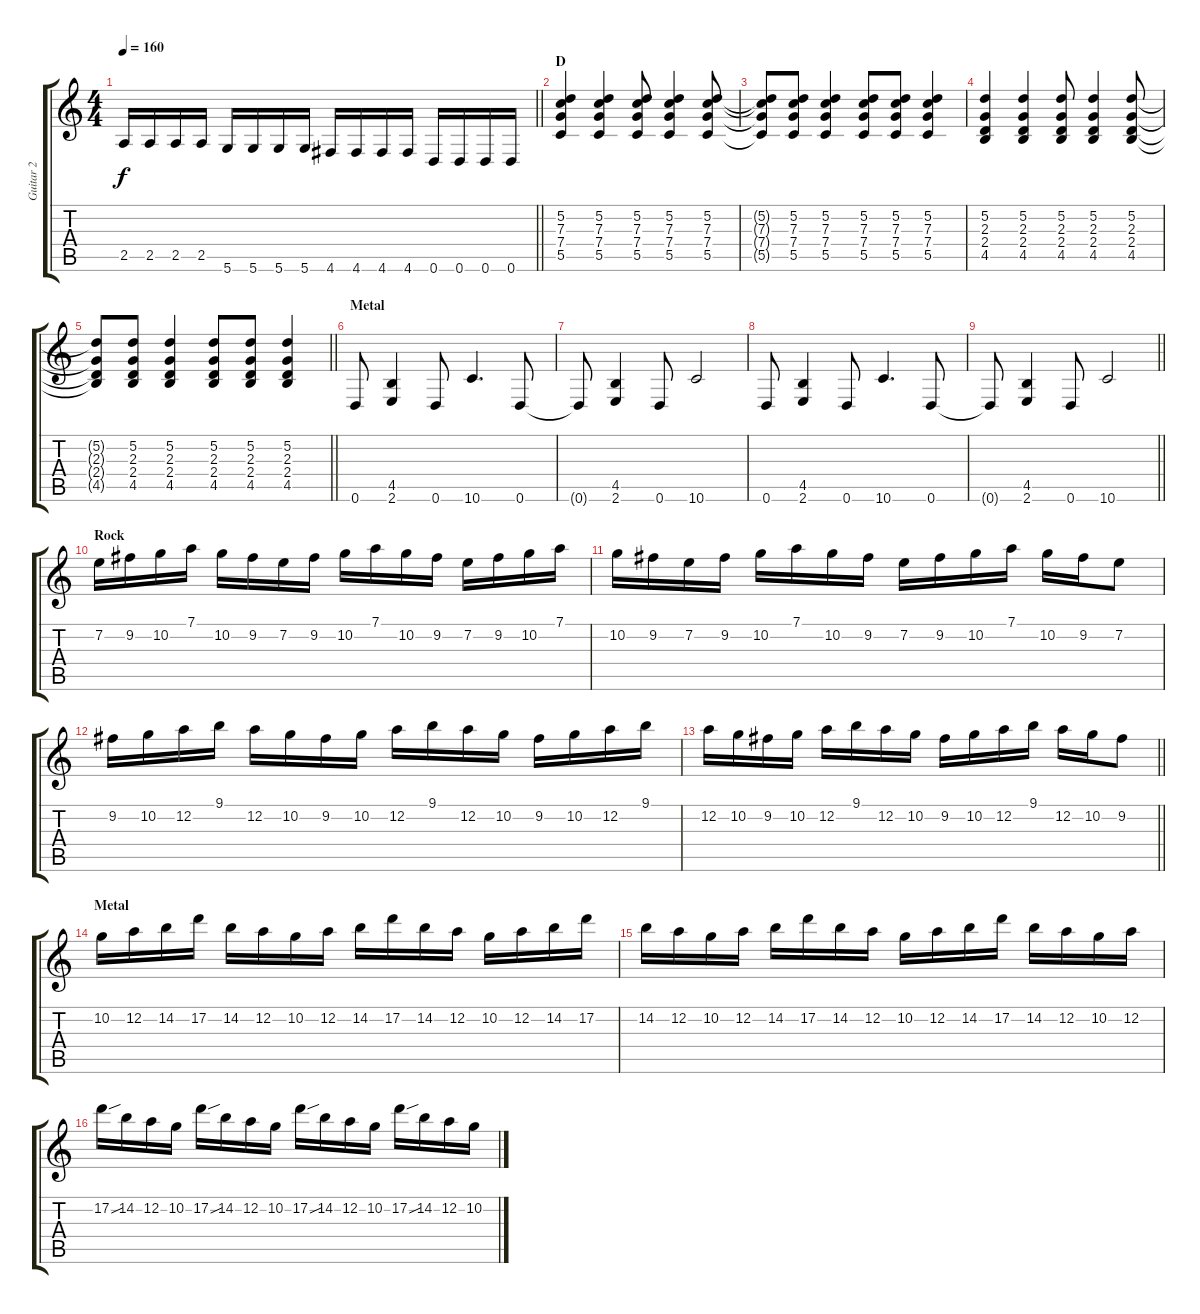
\track ("Guitar 2" "Guitar 2") {instrument overdrivenguitar}
\staff {score tabs}
\tuning (D4 A3 F3 C3 G2 D2) {hide}
\ts (4 4)
\tempo 160
\clef g2
\barLineRight lightlight
\ks c
2.5.16{dy f} 2.5.16 2.5.16 2.5.16 5.6.16 5.6.16 5.6.16 5.6.16 4.6.16 4.6.16 4.6.16 4.6.16 0.6.16 0.6.16 0.6.16 0.6.16 |
\section ("" "D")
(5.2 7.3 7.4 5.5).4 (5.2 7.3 7.4 5.5).4 (5.2 7.3 7.4 5.5).8 (5.2 7.3 7.4 5.5).4 (5.2 7.3 7.4 5.5).8 |
(5.2{t} 7.3{t} 7.4{t} 5.5{t}).8 (5.2 7.3 7.4 5.5).8 (5.2 7.3 7.4 5.5).4 (5.2 7.3 7.4 5.5).8 (5.2 7.3 7.4 5.5).8 (5.2 7.3 7.4 5.5).4 |
(5.2 2.3 2.4 4.5).4 (5.2 2.3 2.4 4.5).4 (5.2 2.3 2.4 4.5).8 (5.2 2.3 2.4 4.5).4 (5.2 2.3 2.4 4.5).8 |
\barLineRight lightlight
(5.2{t} 2.3{t} 2.4{t} 4.5{t}).8 (5.2 2.3 2.4 4.5).8 (5.2 2.3 2.4 4.5).4 (5.2 2.3 2.4 4.5).8 (5.2 2.3 2.4 4.5).8 (5.2 2.3 2.4 4.5).4 |
\section ("" "Metal")
0.6.8 (4.5 2.6).4 0.6.8 10.6.4{d} 0.6.8 |
0.6{t}.8 (4.5 2.6).4 0.6.8 10.6.2 |
0.6.8 (4.5 2.6).4 0.6.8 10.6.4{d} 0.6.8 |
\barLineRight lightlight
0.6{t}.8 (4.5 2.6).4 0.6.8 10.6.2 |
\section ("" "Rock")
7.2.16 9.2.16 10.2.16 7.1.16 10.2.16 9.2.16 7.2.16 9.2.16 10.2.16 7.1.16 10.2.16 9.2.16 7.2.16 9.2.16 10.2.16 7.1.16 |
10.2.16 9.2.16 7.2.16 9.2.16 10.2.16 7.1.16 10.2.16 9.2.16 7.2.16 9.2.16 10.2.16 7.1.16 10.2.16 9.2.16 7.2.8 |
9.2.16 10.2.16 12.2.16 9.1.16 12.2.16 10.2.16 9.2.16 10.2.16 12.2.16 9.1.16 12.2.16 10.2.16 9.2.16 10.2.16 12.2.16 9.1.16 |
\barLineRight lightlight
12.2.16 10.2.16 9.2.16 10.2.16 12.2.16 9.1.16 12.2.16 10.2.16 9.2.16 10.2.16 12.2.16 9.1.16 12.2.16 10.2.16 9.2.8 |
\section ("" "Metal")
10.2.16 12.2.16 14.2.16 17.2.16 14.2.16 12.2.16 10.2.16 12.2.16 14.2.16 17.2.16 14.2.16 12.2.16 10.2.16 12.2.16 14.2.16 17.2.16 |
14.2.16 12.2.16 10.2.16 12.2.16 14.2.16 17.2.16 14.2.16 12.2.16 10.2.16 12.2.16 14.2.16 17.2.16 14.2.16 12.2.16 10.2.16 12.2.16 |
17.2{sou}.16 14.2.16 12.2.16 10.2.16 17.2{sou}.16 14.2.16 12.2.16 10.2.16 17.2{sou}.16 14.2.16 12.2.16 10.2.16 17.2{sou}.16 14.2.16 12.2.16 10.2.16
